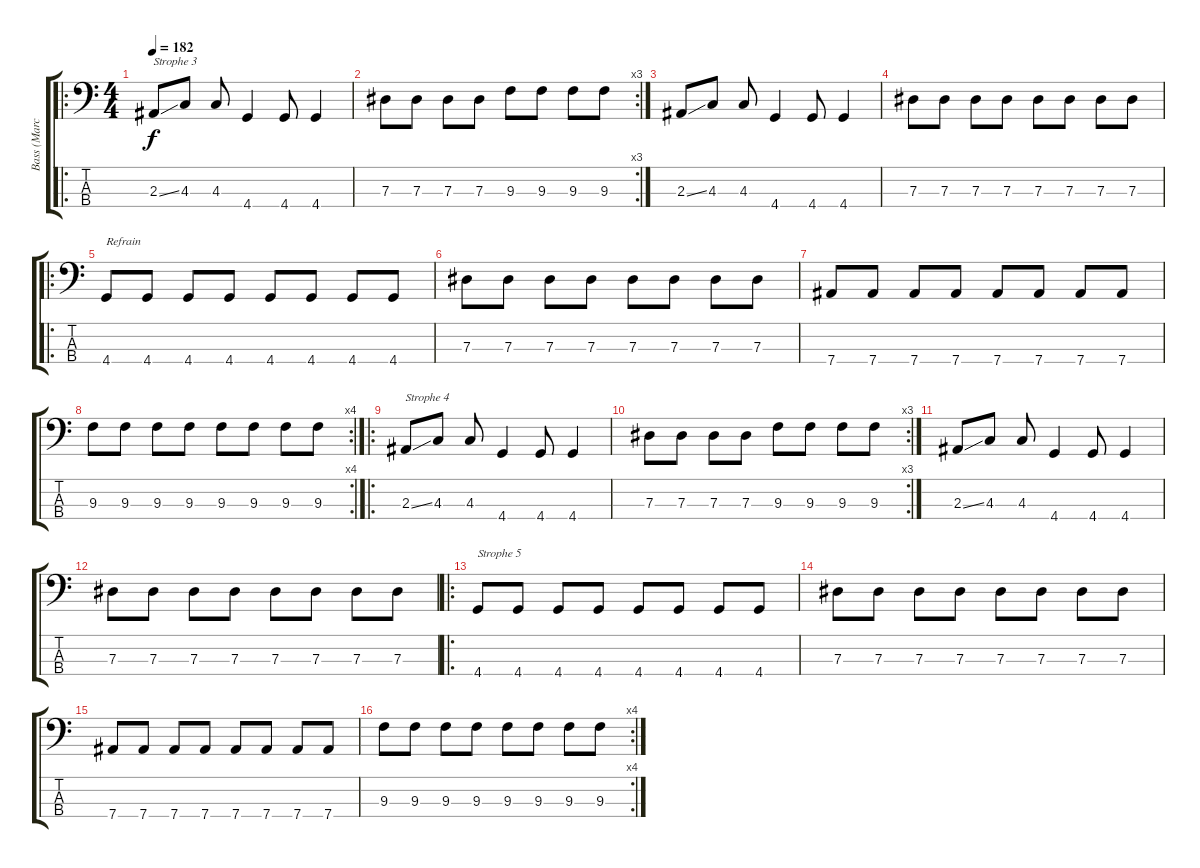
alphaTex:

\track ("Bass (Marc)" "Bass (Marc") {instrument electricbasspick}
\staff {score tabs}
\tuning (Gb2 Db2 Ab1 Eb1) {hide}
\ro
\ts (4 4)
\tempo 182
\clef f4
\ks c
2.3{ss}.8{txt "Strophe 3" dy f} 4.3.8 4.3.8 4.4.4 4.4.8 4.4.4 |
\rc 3
7.3.8 7.3.8 7.3.8 7.3.8 9.3.8 9.3.8 9.3.8 9.3.8 |
2.3{ss}.8 4.3.8 4.3.8 4.4.4 4.4.8 4.4.4 |
7.3.8 7.3.8 7.3.8 7.3.8 7.3.8 7.3.8 7.3.8 7.3.8 |
\ro
4.4.8{txt "Refrain"} 4.4.8 4.4.8 4.4.8 4.4.8 4.4.8 4.4.8 4.4.8 |
7.3.8 7.3.8 7.3.8 7.3.8 7.3.8 7.3.8 7.3.8 7.3.8 |
7.4.8 7.4.8 7.4.8 7.4.8 7.4.8 7.4.8 7.4.8 7.4.8 |
\rc 4
9.3.8 9.3.8 9.3.8 9.3.8 9.3.8 9.3.8 9.3.8 9.3.8 |
\ro
2.3{ss}.8{txt "Strophe 4"} 4.3.8 4.3.8 4.4.4 4.4.8 4.4.4 |
\rc 3
7.3.8 7.3.8 7.3.8 7.3.8 9.3.8 9.3.8 9.3.8 9.3.8 |
2.3{ss}.8 4.3.8 4.3.8 4.4.4 4.4.8 4.4.4 |
7.3.8 7.3.8 7.3.8 7.3.8 7.3.8 7.3.8 7.3.8 7.3.8 |
\ro
4.4.8{txt "Strophe 5 "} 4.4.8 4.4.8 4.4.8 4.4.8 4.4.8 4.4.8 4.4.8 |
7.3.8 7.3.8 7.3.8 7.3.8 7.3.8 7.3.8 7.3.8 7.3.8 |
7.4.8 7.4.8 7.4.8 7.4.8 7.4.8 7.4.8 7.4.8 7.4.8 |
\rc 4
9.3.8 9.3.8 9.3.8 9.3.8 9.3.8 9.3.8 9.3.8 9.3.8
